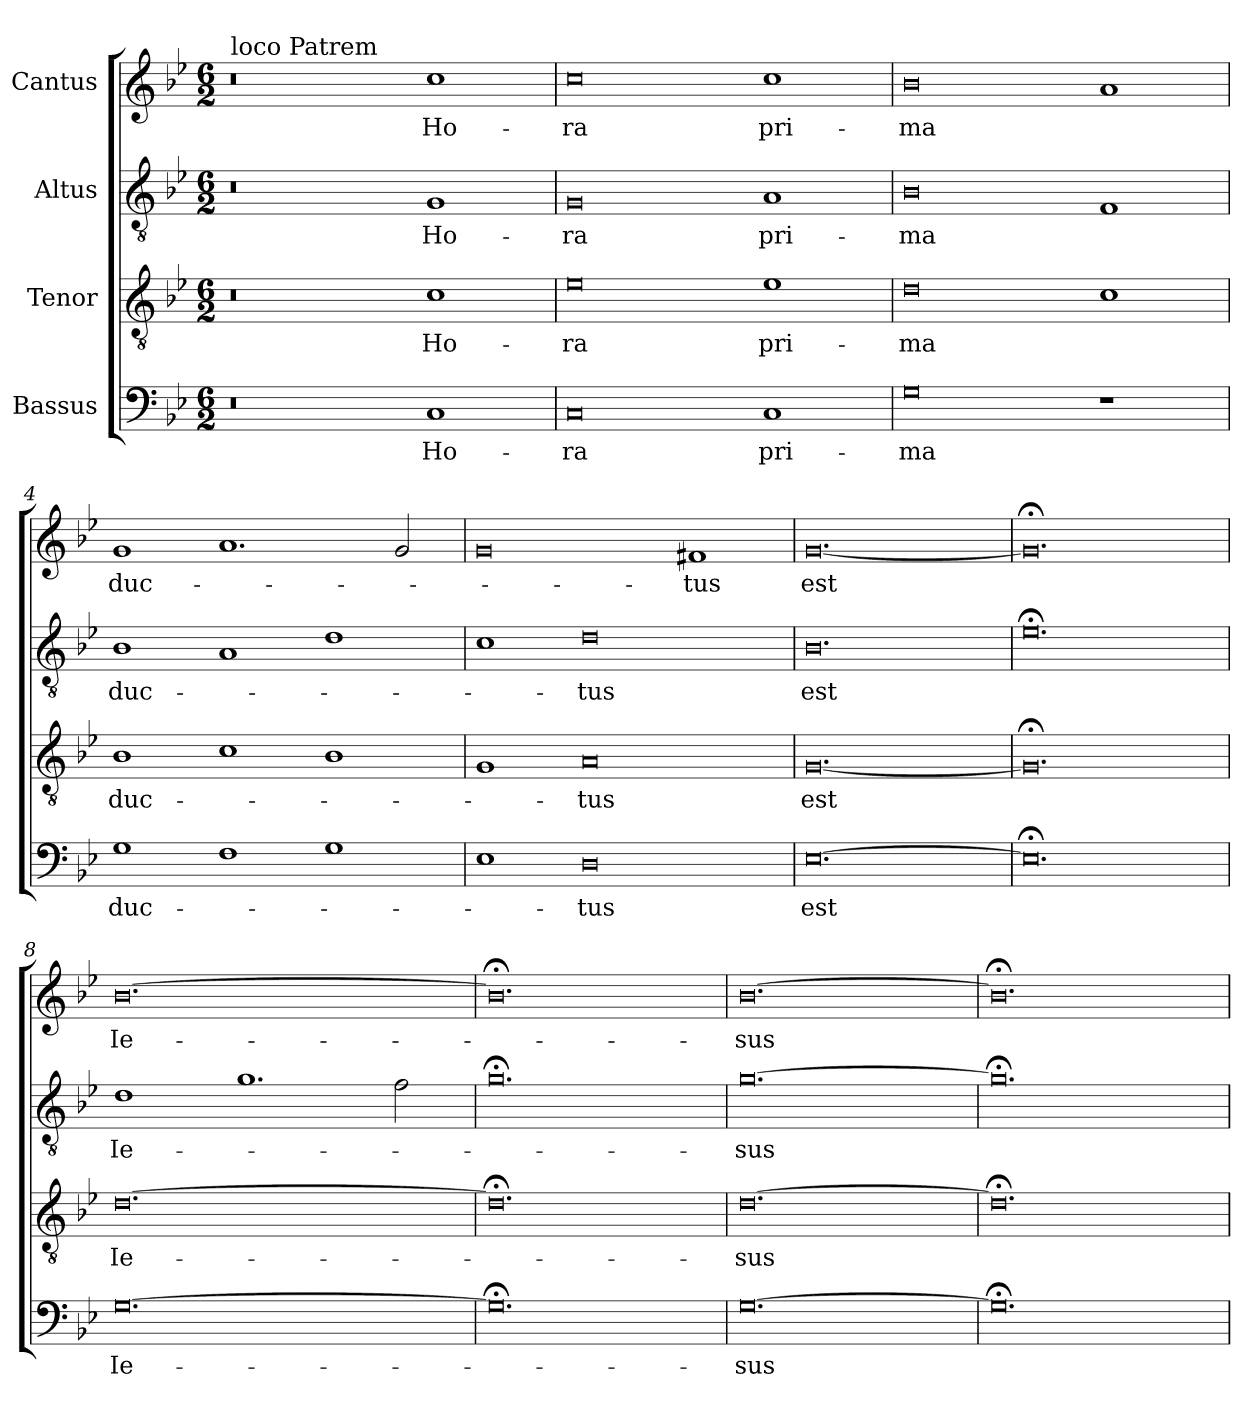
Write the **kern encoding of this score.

**kern	**text	**kern	**text	**kern	**text	**kern	**text
*part4	*part4	*part3	*part3	*part2	*part2	*part1	*part1
*staff4	*staff4	*staff3	*staff3	*staff2	*staff2	*staff1	*staff1
*I"Bassus	*	*I"Tenor	*	*I"Altus	*	*I"Cantus	*
*clefF4	*	*clefGv2	*	*clefGv2	*	*clefG2	*
*k[b-e-]	*	*k[b-e-]	*	*k[b-e-]	*	*k[b-e-]	*
*B-:	*	*B-:	*	*B-:	*	*B-:	*
*M6/2	*	*M6/2	*	*M6/2	*	*M6/2	*
=1	=1	=1	=1	=1	=1	=1	=1
!	!	!	!	!	!	!LO:TX:a:t=loco Patrem	!
0r	.	0r	.	0r	.	0r	.
!	!LO:LY:i	!	!LO:LY:i	!	!LO:LY:i	!	!
1C/	Ho-	1c\	Ho-	1G/	Ho-	1cc\	Ho-
=2	=2	=2	=2	=2	=2	=2	=2
!	!LO:LY:i	!	!LO:LY:i	!	!LO:LY:i	!	!
0C/	-ra	0e-\	-ra	0G/	-ra	0cc\	-ra
!	!LO:LY:i	!	!LO:LY:i	!	!LO:LY:i	!	!
1C/	pri-	1e-\	pri-	1A/	pri-	1cc\	pri-
=3	=3	=3	=3	=3	=3	=3	=3
!	!LO:LY:i	!	!LO:LY:i	!	!LO:LY:i	!	!
0G\	-ma	0d\	-ma	0B-\	-ma	0b-\	-ma
1r	.	1c\	.	1F/	.	1a/	.
=4	=4	=4	=4	=4	=4	=4	=4
!	!LO:LY:i	!	!LO:LY:i	!	!LO:LY:i	!	!
1G\	duc-	1B-\	duc-	1B-\	duc-	1g/	duc-
1F\	.	1c\	.	1A/	.	1.a/	.
1G\	.	1B-\	.	1d\	.	.	.
.	.	.	.	.	.	2g/	.
=5	=5	=5	=5	=5	=5	=5	=5
1E-\	.	1G/	.	1c\	.	0g/	.
!	!LO:LY:i	!	!LO:LY:i	!	!LO:LY:i	!	!
0D\	-tus	0A/	-tus	0d\	-tus	.	.
.	.	.	.	.	.	1f#X/	-tus
=6	=6	=6	=6	=6	=6	=6	=6
!	!LO:LY:i	!	!LO:LY:i	!	!LO:LY:i	!	!
[0.E-\	est	[0.G/	est	0.B-\	est	[0.g/	est
!!LO:LB:g=z
=7	=7	=7	=7	=7	=7	=7	=7
0.E-;<\]	.	0.G;</]	.	0.e-;<\	.	0.g;</]	.
=8	=8	=8	=8	=8	=8	=8	=8
!	!LO:LY:i	!	!LO:LY:i	!	!LO:LY:i	!	!LO:LY:i
[0.G\	Ie-	[0.d\	Ie-	1d\	Ie-	[0.b-\	Ie-
.	.	.	.	1.g\	.	.	.
.	.	.	.	2f\	.	.	.
=9	=9	=9	=9	=9	=9	=9	=9
0.G;<\]	.	0.d;<\]	.	0.g;<\	.	0.b-;<\]	.
=10	=10	=10	=10	=10	=10	=10	=10
!	!LO:LY:i	!	!LO:LY:i	!	!LO:LY:i	!	!LO:LY:i
[0.G\	-sus	[0.d\	-sus	[0.g\	-sus	[0.b-\	-sus
=11	=11	=11	=11	=11	=11	=11	=11
0.G;<\]	.	0.d;<\]	.	0.g;<\]	.	0.b-;<\]	.
=	=	=	=	=	=	=	=
*-	*-	*-	*-	*-	*-	*-	*-
